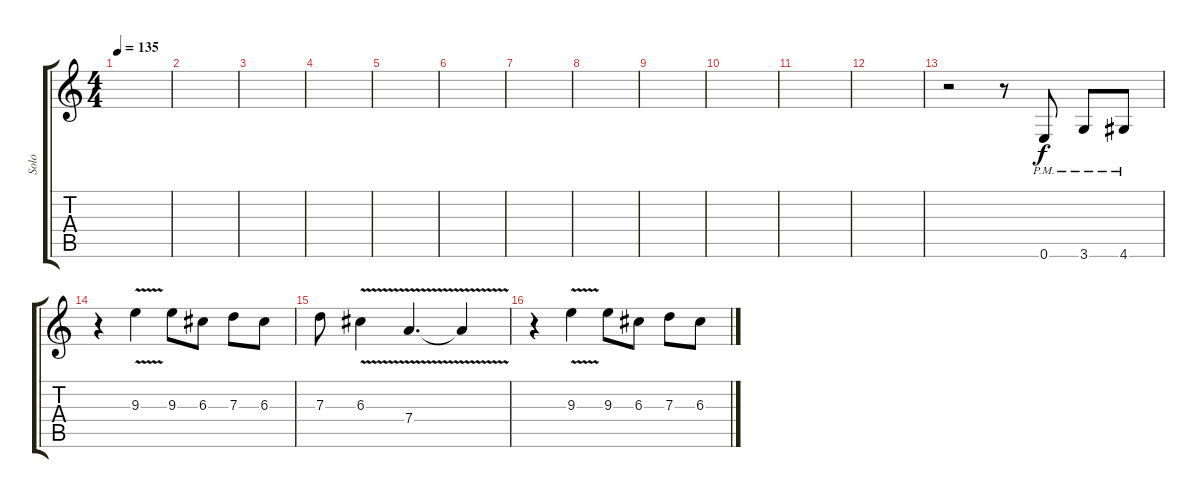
\track ("Solo" "Solo") {instrument overdrivenguitar}
\staff {score tabs}
\tuning (E4 B3 G3 D3 A2 E2) {hide}
\ts (4 4)
\tempo 135
\clef g2
\ks c
|
|
|
|
|
|
|
|
|
|
|
|
r.2 r.8 0.6{pm}.8 3.6{pm}.8 4.6{pm}.8 |
r.4 9.3{v}.4 9.3.8 6.3.8 7.3.8 6.3.8 |
7.3.8 6.3{v}.4 7.4{v}.4{d} 7.4{t}.4 |
r.4 9.3{v}.4 9.3.8 6.3.8 7.3.8 6.3.8
